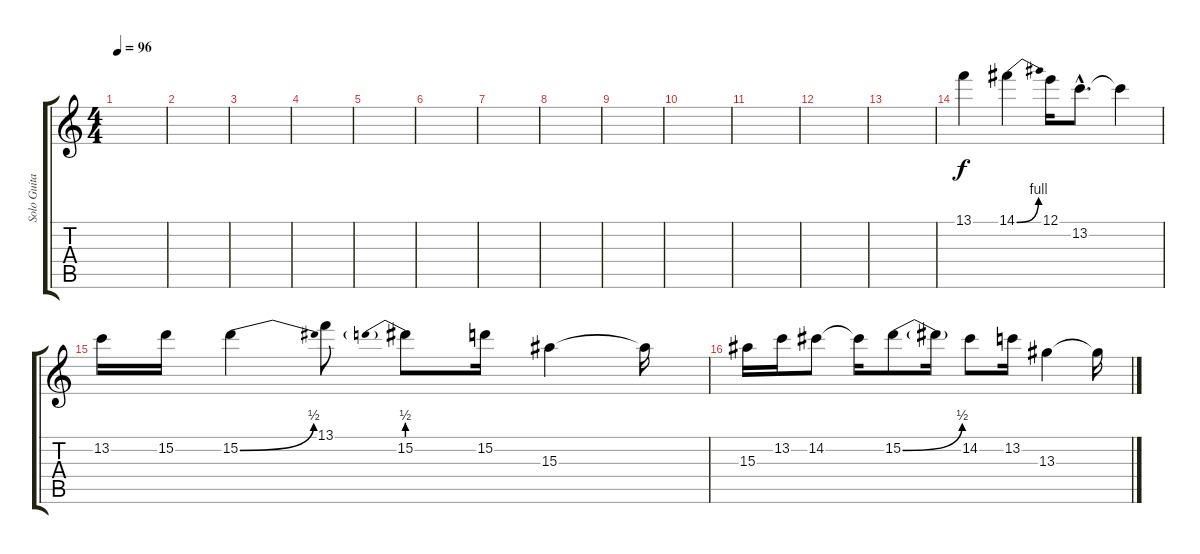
\track ("Solo Guitar" "Solo Guita") {instrument overdrivenguitar}
\staff {score tabs}
\tuning (E4 B3 G3 D3 A2 E2) {hide}
\ts (4 4)
\tempo 96
\clef g2
\ks c
|
|
|
|
|
|
|
|
|
|
|
|
|
13.1.4 14.1{be (bend 0 0 60 4)}.4 12.1.16 13.2{hac}.8{d} 13.2{t}.4 |
13.2.16 15.2.16 15.2{be (bend 0 0 60 2)}.4 13.1.8 15.2{be (prebend 0 2 60 2)}.8 15.2.16 15.3.4 15.3{t}.16 |
15.3.16 13.2.16 14.2.8 14.2{t}.16 15.2{be (bend 0 0 60 2)}.8 15.2{t}.16 14.2.8 13.2.16 13.3.4 13.3{t}.16
